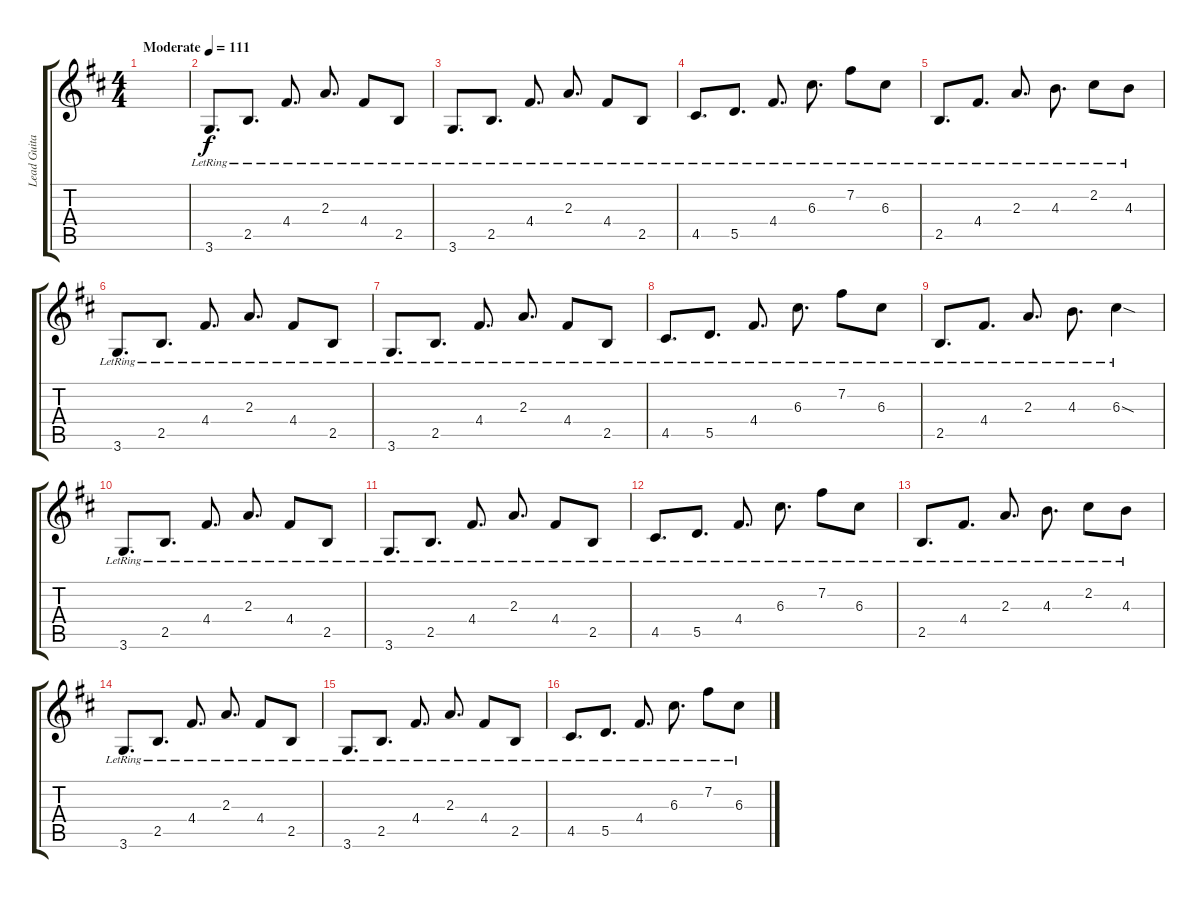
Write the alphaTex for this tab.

\track ("Lead Guitar" "Lead Guita") {instrument electricguitarjazz}
\staff {score tabs}
\tuning (E4 B3 G3 D3 A2 E2) {hide}
\ts (4 4)
\tempo (111 "Moderate")
\clef g2
\ks d
|
3.6{lr}.8{d} 2.5{lr}.8{d} 4.4{lr}.8{d} 2.3{lr}.8{d} 4.4{lr}.8 2.5{lr}.8 |
3.6{lr}.8{d} 2.5{lr}.8{d} 4.4{lr}.8{d} 2.3{lr}.8{d} 4.4{lr}.8 2.5{lr}.8 |
4.5{lr}.8{d} 5.5{lr}.8{d} 4.4{lr}.8{d} 6.3{lr}.8{d} 7.2{lr}.8 6.3{lr}.8 |
2.5{lr}.8{d} 4.4{lr}.8{d} 2.3{lr}.8{d} 4.3{lr}.8{d} 2.2{lr}.8 4.3{lr}.8 |
3.6{lr}.8{d} 2.5{lr}.8{d} 4.4{lr}.8{d} 2.3{lr}.8{d} 4.4{lr}.8 2.5{lr}.8 |
3.6{lr}.8{d} 2.5{lr}.8{d} 4.4{lr}.8{d} 2.3{lr}.8{d} 4.4{lr}.8 2.5{lr}.8 |
4.5{lr}.8{d} 5.5{lr}.8{d} 4.4{lr}.8{d} 6.3{lr}.8{d} 7.2{lr}.8 6.3{lr}.8 |
2.5{lr}.8{d} 4.4{lr}.8{d} 2.3{lr}.8{d} 4.3{lr}.8{d} 6.3{sod lr}.4 |
3.6{lr}.8{d} 2.5{lr}.8{d} 4.4{lr}.8{d} 2.3{lr}.8{d} 4.4{lr}.8 2.5{lr}.8 |
3.6{lr}.8{d} 2.5{lr}.8{d} 4.4{lr}.8{d} 2.3{lr}.8{d} 4.4{lr}.8 2.5{lr}.8 |
4.5{lr}.8{d} 5.5{lr}.8{d} 4.4{lr}.8{d} 6.3{lr}.8{d} 7.2{lr}.8 6.3{lr}.8 |
2.5{lr}.8{d} 4.4{lr}.8{d} 2.3{lr}.8{d} 4.3{lr}.8{d} 2.2{lr}.8 4.3{lr}.8 |
3.6{lr}.8{d} 2.5{lr}.8{d} 4.4{lr}.8{d} 2.3{lr}.8{d} 4.4{lr}.8 2.5{lr}.8 |
3.6{lr}.8{d} 2.5{lr}.8{d} 4.4{lr}.8{d} 2.3{lr}.8{d} 4.4{lr}.8 2.5{lr}.8 |
4.5{lr}.8{d} 5.5{lr}.8{d} 4.4{lr}.8{d} 6.3{lr}.8{d} 7.2{lr}.8 6.3{lr}.8
